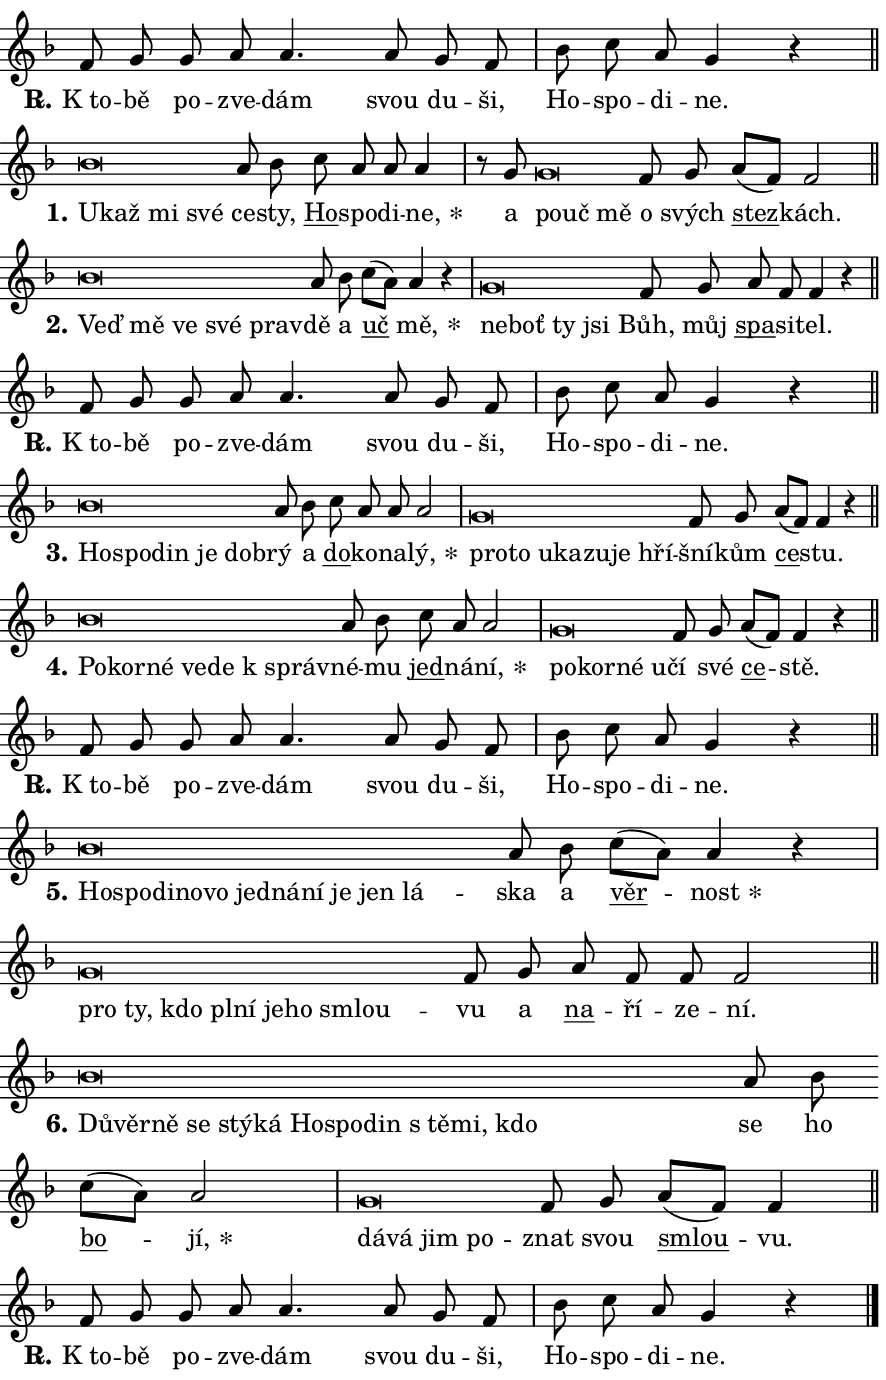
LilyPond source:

\version "2.24.0"
\header { tagline = "" }
\paper {
  indent = 0\cm
  top-margin = 0\cm
  right-margin = 0.13\cm % to fit lyric hyphens
  bottom-margin = 0\cm
  left-margin = 0\cm
  paper-width = 15\cm
  page-breaking = #ly:one-page-breaking
  system-system-spacing.basic-distance = #11
  score-system-spacing.basic-distance = #11
  ragged-last = ##f
}


%% Author: Thomas Morley
%% https://lists.gnu.org/archive/html/lilypond-user/2020-05/msg00002.html
#(define (line-position grob)
"Returns position of @var[grob} in current system:
   @code{'start}, if at first time-step
   @code{'end}, if at last time-step
   @code{'middle} otherwise
"
  (let* ((col (ly:item-get-column grob))
         (ln (ly:grob-object col 'left-neighbor))
         (rn (ly:grob-object col 'right-neighbor))
         (col-to-check-left (if (ly:grob? ln) ln col))
         (col-to-check-right (if (ly:grob? rn) rn col))
         (break-dir-left
           (and
             (ly:grob-property col-to-check-left 'non-musical #f)
             (ly:item-break-dir col-to-check-left)))
         (break-dir-right
           (and
             (ly:grob-property col-to-check-right 'non-musical #f)
             (ly:item-break-dir col-to-check-right))))
        (cond ((eqv? 1 break-dir-left) 'start)
              ((eqv? -1 break-dir-right) 'end)
              (else 'middle))))

#(define (tranparent-at-line-position vctor)
  (lambda (grob)
  "Relying on @code{line-position} select the relevant enry from @var{vctor}.
Used to determine transparency,"
    (case (line-position grob)
      ((end) (not (vector-ref vctor 0)))
      ((middle) (not (vector-ref vctor 1)))
      ((start) (not (vector-ref vctor 2))))))

noteHeadBreakVisibility =
#(define-music-function (break-visibility)(vector?)
"Makes @code{NoteHead}s transparent relying on @var{break-visibility}"
#{
  \override NoteHead.transparent =
    #(tranparent-at-line-position break-visibility)
#})

#(define delete-ledgers-for-transparent-note-heads
  (lambda (grob)
    "Reads whether a @code{NoteHead} is transparent.
If so this @code{NoteHead} is removed from @code{'note-heads} from
@var{grob}, which is supposed to be @code{LedgerLineSpanner}.
As a result ledgers are not printed for this @code{NoteHead}"
    (let* ((nhds-array (ly:grob-object grob 'note-heads))
           (nhds-list
             (if (ly:grob-array? nhds-array)
                 (ly:grob-array->list nhds-array)
                 '()))
           ;; Relies on the transparent-property being done before
           ;; Staff.LedgerLineSpanner.after-line-breaking is executed.
           ;; This is fragile ...
           (to-keep
             (remove
               (lambda (nhd)
                 (ly:grob-property nhd 'transparent #f))
               nhds-list)))
      ;; TODO find a better method to iterate over grob-arrays, similiar
      ;; to filter/remove etc for lists
      ;; For now rebuilt from scratch
      (set! (ly:grob-object grob 'note-heads)  '())
      (for-each
        (lambda (nhd)
          (ly:pointer-group-interface::add-grob grob 'note-heads nhd))
        to-keep))))

squashNotes = {
  \override NoteHead.X-extent = #'(-0.2 . 0.2)
  \override NoteHead.Y-extent = #'(-0.75 . 0)
  \override NoteHead.stencil =
    #(lambda (grob)
       (let ((pos (ly:grob-property grob 'staff-position)))
         (begin
           (if (< pos -7) (display "ERROR: Lower brevis then expected\n") (display ""))
           (if (<= pos -6) ly:text-interface::print ly:note-head::print))))
}
unSquashNotes = {
  \revert NoteHead.X-extent
  \revert NoteHead.Y-extent
  \revert NoteHead.stencil
}

hideNotes = \noteHeadBreakVisibility #begin-of-line-visible
unHideNotes = \noteHeadBreakVisibility #all-visible

% work-around for resetting accidentals
% https://lilypond.org/doc/v2.23/Documentation/notation/displaying-rhythms#unmetered-music
cadenzaMeasure = {
  \cadenzaOff
  \partial 1024 s1024
  \cadenzaOn
}

#(define-markup-command (accent layout props text) (markup?)
  "Underline accented syllable"
  (interpret-markup layout props
    #{\markup \override #'(offset . 4.3) \underline { #text }#}))

responsum = \markup \concat {
  "R" \hspace #-1.05 \path #0.1 #'((moveto 0 0.07) (lineto 0.9 0.8)) \hspace #0.05 "."
}

spaceSize = #0.6828661417322834 % exact space size for TeX Gyre Schola

\layout {
  \context {
    \Staff
    \remove "Time_signature_engraver"
    \override LedgerLineSpanner.after-line-breaking = #delete-ledgers-for-transparent-note-heads
  }
  \context {
    \Lyrics {
      \override LyricSpace.minimum-distance = \spaceSize
      \override LyricText.font-name = #"TeX Gyre Schola"
      \override LyricText.font-size = 1
      \override StanzaNumber.font-name = #"TeX Gyre Schola Bold"
      \override StanzaNumber.font-size = 1
    }
  }
  \context {
    \Score 
    \override NoteHead.text =
      #(lambda (grob) 
        (let ((pos (ly:grob-property grob 'staff-position)))
          #{\markup {
            \combine
              \halign #-0.55 \raise #(if (= pos -6) 0 0.5) \override #'(thickness . 2) \draw-line #'(3.2 . 0)
              \musicglyph "noteheads.sM1"
          }#}))
  }
}

% magnetic-lyrics.ily
%
%   written by
%     Jean Abou Samra <jean@abou-samra.fr>
%     Werner Lemberg <wl@gnu.org>
%
%   adapted by
%     Jiri Hon <jiri.hon@gmail.com>
%
% Version 2022-Apr-15

% https://www.mail-archive.com/lilypond-user@gnu.org/msg149350.html

#(define (Left_hyphen_pointer_engraver context)
   "Collect syllable-hyphen-syllable occurrences in lyrics and store
them in properties.  This engraver only looks to the left.  For
example, if the lyrics input is @code{foo -- bar}, it does the
following.

@itemize @bullet
@item
Set the @code{text} property of the @code{LyricHyphen} grob between
@q{foo} and @q{bar} to @code{foo}.

@item
Set the @code{left-hyphen} property of the @code{LyricText} grob with
text @q{foo} to the @code{LyricHyphen} grob between @q{foo} and
@q{bar}.
@end itemize

Use this auxiliary engraver in combination with the
@code{lyric-@/text::@/apply-@/magnetic-@/offset!} hook."
   (let ((hyphen #f)
         (text #f))
     (make-engraver
      (acknowledgers
       ((lyric-syllable-interface engraver grob source-engraver)
        (set! text grob)))
      (end-acknowledgers
       ((lyric-hyphen-interface engraver grob source-engraver)
        ;(when (not (grob::has-interface grob 'lyric-space-interface))
          (set! hyphen grob)));)
      ((stop-translation-timestep engraver)
       (when (and text hyphen)
         (ly:grob-set-object! text 'left-hyphen hyphen))
       (set! text #f)
       (set! hyphen #f)))))

#(define (lyric-text::apply-magnetic-offset! grob)
   "If the space between two syllables is less than the value in
property @code{LyricText@/.details@/.squash-threshold}, move the right
syllable to the left so that it gets concatenated with the left
syllable.

Use this function as a hook for
@code{LyricText@/.after-@/line-@/breaking} if the
@code{Left_@/hyphen_@/pointer_@/engraver} is active."
   (let ((hyphen (ly:grob-object grob 'left-hyphen #f)))
     (when hyphen
       (let ((left-text (ly:spanner-bound hyphen LEFT)))
         (when (grob::has-interface left-text 'lyric-syllable-interface)
           (let* ((common (ly:grob-common-refpoint grob left-text X))
                  (this-x-ext (ly:grob-extent grob common X))
                  (left-x-ext
                   (begin
                     ;; Trigger magnetism for left-text.
                     (ly:grob-property left-text 'after-line-breaking)
                     (ly:grob-extent left-text common X)))
                  ;; `delta` is the gap width between two syllables.
                  (delta (- (interval-start this-x-ext)
                            (interval-end left-x-ext)))
                  (details (ly:grob-property grob 'details))
                  (threshold (assoc-get 'squash-threshold details 0.2)))
             (when (< delta threshold)
               (let* (;; We have to manipulate the input text so that
                      ;; ligatures crossing syllable boundaries are not
                      ;; disabled.  For languages based on the Latin
                      ;; script this is essentially a beautification.
                      ;; However, for non-Western scripts it can be a
                      ;; necessity.
                      (lt (ly:grob-property left-text 'text))
                      (rt (ly:grob-property grob 'text))
                      (is-space (grob::has-interface hyphen 'lyric-space-interface))
                      (space (if is-space " " ""))
                      (extra-delta (if is-space spaceSize 0))
                      ;; Append new syllable.
                      (ltrt-space (if (and (string? lt) (string? rt))
                                (string-append lt space rt)
                                (make-concat-markup (list lt space rt))))
                      ;; Right-align `ltrt` to the right side.
                      (ltrt-space-markup (grob-interpret-markup
                               grob
                               (make-translate-markup
                                (cons (interval-length this-x-ext) 0)
                                (make-right-align-markup ltrt-space)))))
                 (begin
                   ;; Don't print `left-text`.
                   (ly:grob-set-property! left-text 'stencil #f)
                   ;; Set text and stencil (which holds all collected
                   ;; syllables so far) and shift it to the left.
                   (ly:grob-set-property! grob 'text ltrt-space)
                   (ly:grob-set-property! grob 'stencil ltrt-space-markup)
                   (ly:grob-translate-axis! grob (- (- delta extra-delta)) X))))))))))


#(define (lyric-hyphen::displace-bounds-first grob)
   ;; Make very sure this callback isn't triggered too early.
   (let ((left (ly:spanner-bound grob LEFT))
         (right (ly:spanner-bound grob RIGHT)))
     (ly:grob-property left 'after-line-breaking)
     (ly:grob-property right 'after-line-breaking)
     (ly:lyric-hyphen::print grob)))

squashThreshold = #0.4

\layout {
  \context {
    \Lyrics
    \consists #Left_hyphen_pointer_engraver
    \override LyricText.after-line-breaking =
      #lyric-text::apply-magnetic-offset!
    \override LyricHyphen.stencil = #lyric-hyphen::displace-bounds-first
    \override LyricText.details.squash-threshold = \squashThreshold
    \override LyricHyphen.minimum-distance = 0
    \override LyricHyphen.minimum-length = \squashThreshold
  }
}

squashText = \override LyricText.details.squash-threshold = 9999
unSquashText = \override LyricText.details.squash-threshold = \squashThreshold

leftText = \override LyricText.self-alignment-X = #LEFT
unLeftText = \revert LyricText.self-alignment-X

starOffset = #(lambda (grob) 
                (let ((x_offset (ly:self-alignment-interface::aligned-on-x-parent grob)))
                  (if (= x_offset 0) 0 (+ x_offset 1.2))))

star = #(define-music-function (syllable)(string?)
"Append star separator at the end of a syllable"
#{
  \once \override LyricText.X-offset = #starOffset
  \lyricmode { \markup {
    #syllable
    \override #'((font-name . "TeX Gyre Schola Bold")) \hspace #0.2 \lower #0.65 \larger "*"
  } }
#})

starAccent = #(define-music-function (syllable)(string?)
"Append star separator at the end of a syllable and make accent"
#{
  \once \override LyricText.X-offset = #starOffset
  \lyricmode { \markup {
    \accent #syllable
    \override #'((font-name . "TeX Gyre Schola Bold")) \hspace #0.2 \lower #0.65 \larger "*"
  } }
#})

breath = #(define-music-function (syllable)(string?)
"Append breathing indicator at the end of a syllable"
#{
  \lyricmode { \markup { #syllable "+" } }
#})

optionalBreath = #(define-music-function (syllable)(string?)
"Append optional breathing indicator at the end of a syllable"
#{
  \lyricmode { \markup { #syllable "(+)" } }
#})


\score {
    <<
        \new Voice = "melody" { \cadenzaOn \key f \major \relative { f'8 g g a a4. a8 g f \cadenzaMeasure \bar "|" bes c a g4 r \cadenzaMeasure \bar "||" \break } }
        \new Lyrics \lyricsto "melody" { \lyricmode { \set stanza = \responsum
"K to" -- bě po -- zve -- dám svou du -- ši, Ho -- spo -- di -- ne. } }
    >>
    \layout {}
}

\score {
    <<
        \new Voice = "melody" { \cadenzaOn \key f \major \relative { \squashNotes bes'\breve*1/16 \hideNotes \breve*1/16 \bar "" \breve*1/16 \breve*1/16 \bar "" \unHideNotes \unSquashNotes a8 bes \bar "" c a a a4 \cadenzaMeasure \bar "|" r8 g \squashNotes g\breve*1/16 \hideNotes \breve*1/16 \breve*1/16 \bar "" \unHideNotes \unSquashNotes f8 g \bar "" a[( f)] f2 \cadenzaMeasure \bar "||" \break } }
        \new Lyrics \lyricsto "melody" { \lyricmode { \set stanza = "1."
\leftText U -- \squashText kaž mi své \unLeftText \unSquashText ce -- sty, \markup \accent Ho -- spo -- di -- \star ne, a \leftText po -- \squashText uč mě \unLeftText \unSquashText o svých \markup \accent stez -- kách. } }
    >>
    \layout {}
}

\score {
    <<
        \new Voice = "melody" { \cadenzaOn \key f \major \relative { \squashNotes bes'\breve*1/16 \hideNotes \breve*1/16 \bar "" \breve*1/16 \bar "" \breve*1/16 \breve*1/16 \bar "" \unHideNotes \unSquashNotes a8 bes \bar "" c[( a)] a4 r \cadenzaMeasure \bar "|" \squashNotes g\breve*1/16 \hideNotes \breve*1/16 \bar "" \breve*1/16 \breve*1/16 \bar "" \unHideNotes \unSquashNotes f8 g \bar "" a f f4 r \cadenzaMeasure \bar "||" \break } }
        \new Lyrics \lyricsto "melody" { \lyricmode { \set stanza = "2."
\leftText Veď \squashText mě ve své prav -- \unLeftText \unSquashText dě a \markup \accent uč \star mě, \leftText ne -- \squashText boť ty jsi \unLeftText \unSquashText Bůh, můj \markup \accent spa -- si -- tel. } }
    >>
    \layout {}
}

\score {
    <<
        \new Voice = "melody" { \cadenzaOn \key f \major \relative { f'8 g g a a4. a8 g f \cadenzaMeasure \bar "|" bes c a g4 r \cadenzaMeasure \bar "||" \break } }
        \new Lyrics \lyricsto "melody" { \lyricmode { \set stanza = \responsum
"K to" -- bě po -- zve -- dám svou du -- ši, Ho -- spo -- di -- ne. } }
    >>
    \layout {}
}

\score {
    <<
        \new Voice = "melody" { \cadenzaOn \key f \major \relative { \squashNotes bes'\breve*1/16 \hideNotes \breve*1/16 \bar "" \breve*1/16 \bar "" \breve*1/16 \breve*1/16 \bar "" \unHideNotes \unSquashNotes a8 bes \bar "" c a a a2 \cadenzaMeasure \bar "|" \squashNotes g\breve*1/16 \hideNotes \breve*1/16 \bar "" \breve*1/16 \bar "" \breve*1/16 \bar "" \breve*1/16 \bar "" \breve*1/16 \breve*1/16 \bar "" \unHideNotes \unSquashNotes f8 g \bar "" a[( f)] f4 r \cadenzaMeasure \bar "||" \break } }
        \new Lyrics \lyricsto "melody" { \lyricmode { \set stanza = "3."
\leftText Ho -- \squashText spo -- din je dob -- \unLeftText \unSquashText rý a \markup \accent do -- ko -- na -- \star lý, \leftText pro -- \squashText to u -- ka -- zu -- je hří -- \unLeftText \unSquashText šní -- kům \markup \accent ce -- stu. } }
    >>
    \layout {}
}

\score {
    <<
        \new Voice = "melody" { \cadenzaOn \key f \major \relative { \squashNotes bes'\breve*1/16 \hideNotes \breve*1/16 \bar "" \breve*1/16 \bar "" \breve*1/16 \bar "" \breve*1/16 \breve*1/16 \bar "" \unHideNotes \unSquashNotes a8 bes \bar "" c a a2 \cadenzaMeasure \bar "|" \squashNotes g\breve*1/16 \hideNotes \breve*1/16 \bar "" \breve*1/16 \breve*1/16 \bar "" \unHideNotes \unSquashNotes f8 g \bar "" a[( f)] f4 r \cadenzaMeasure \bar "||" \break } }
        \new Lyrics \lyricsto "melody" { \lyricmode { \set stanza = "4."
\leftText Po -- \squashText kor -- né ve -- de "k správ" -- \unLeftText \unSquashText né -- mu \markup \accent jed -- ná -- \star ní, \leftText po -- \squashText kor -- né u -- \unLeftText \unSquashText čí své \markup \accent ce -- stě. } }
    >>
    \layout {}
}

\score {
    <<
        \new Voice = "melody" { \cadenzaOn \key f \major \relative { f'8 g g a a4. a8 g f \cadenzaMeasure \bar "|" bes c a g4 r \cadenzaMeasure \bar "||" \break } }
        \new Lyrics \lyricsto "melody" { \lyricmode { \set stanza = \responsum
"K to" -- bě po -- zve -- dám svou du -- ši, Ho -- spo -- di -- ne. } }
    >>
    \layout {}
}

\score {
    <<
        \new Voice = "melody" { \cadenzaOn \key f \major \relative { \squashNotes bes'\breve*1/16 \hideNotes \breve*1/16 \bar "" \breve*1/16 \bar "" \breve*1/16 \bar "" \breve*1/16 \bar "" \breve*1/16 \bar "" \breve*1/16 \bar "" \breve*1/16 \bar "" \breve*1/16 \bar "" \breve*1/16 \breve*1/16 \bar "" \unHideNotes \unSquashNotes a8 bes \bar "" c[( a)] a4 r \cadenzaMeasure \bar "|" \squashNotes g\breve*1/16 \hideNotes \breve*1/16 \bar "" \breve*1/16 \bar "" \breve*1/16 \bar "" \breve*1/16 \bar "" \breve*1/16 \bar "" \breve*1/16 \breve*1/16 \bar "" \unHideNotes \unSquashNotes f8 g \bar "" a f f f2 \cadenzaMeasure \bar "||" \break } }
        \new Lyrics \lyricsto "melody" { \lyricmode { \set stanza = "5."
\leftText Ho -- \squashText spo -- di -- no -- vo jed -- ná -- ní je jen lá -- \unLeftText \unSquashText ska a \markup \accent věr -- \star nost \leftText pro \squashText ty, kdo pl -- ní je -- ho smlou -- \unLeftText \unSquashText vu a \markup \accent na -- ří -- ze -- ní. } }
    >>
    \layout {}
}

\score {
    <<
        \new Voice = "melody" { \cadenzaOn \key f \major \relative { \squashNotes bes'\breve*1/16 \hideNotes \breve*1/16 \bar "" \breve*1/16 \bar "" \breve*1/16 \bar "" \breve*1/16 \bar "" \breve*1/16 \bar "" \breve*1/16 \bar "" \breve*1/16 \bar "" \breve*1/16 \bar "" \breve*1/16 \bar "" \breve*1/16 \breve*1/16 \bar "" \unHideNotes \unSquashNotes a8 bes \bar "" c[( a)] a2 \cadenzaMeasure \bar "|" \squashNotes g\breve*1/16 \hideNotes \breve*1/16 \bar "" \breve*1/16 \breve*1/16 \bar "" \unHideNotes \unSquashNotes f8 g \bar "" a[( f)] f4 \cadenzaMeasure \bar "||" \break } }
        \new Lyrics \lyricsto "melody" { \lyricmode { \set stanza = "6."
\leftText Dů -- \squashText věr -- ně se stý -- ká Ho -- spo -- din "s tě" -- mi, kdo \unLeftText \unSquashText se ho \markup \accent bo -- \star jí, \leftText dá -- \squashText vá jim po -- \unLeftText \unSquashText znat svou \markup \accent smlou -- vu. } }
    >>
    \layout {}
}

\score {
    <<
        \new Voice = "melody" { \cadenzaOn \key f \major \relative { f'8 g g a a4. a8 g f \cadenzaMeasure \bar "|" bes c a g4 r \cadenzaMeasure \bar "||" \break } \bar "|." }
        \new Lyrics \lyricsto "melody" { \lyricmode { \set stanza = \responsum
"K to" -- bě po -- zve -- dám svou du -- ši, Ho -- spo -- di -- ne. } }
    >>
    \layout {}
}
